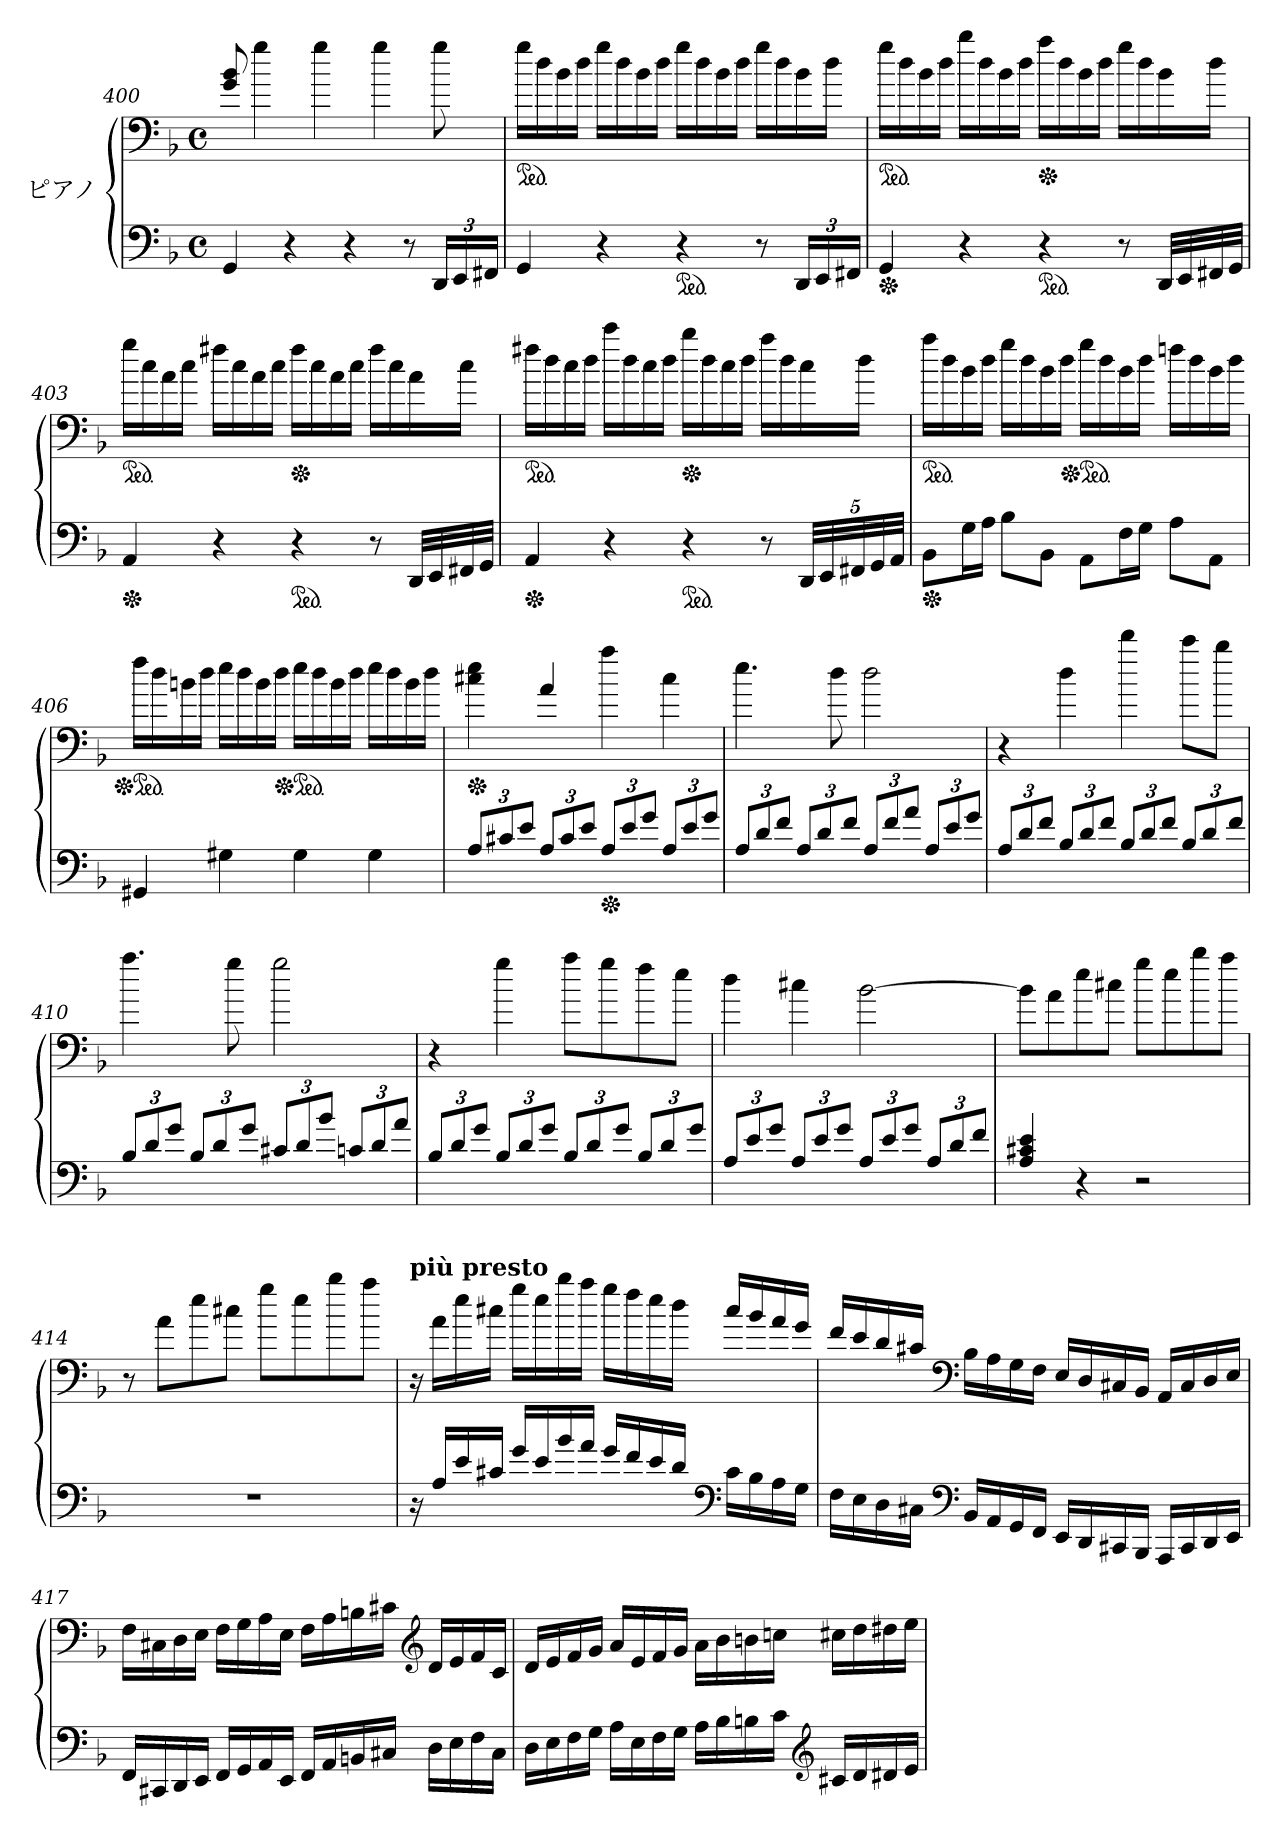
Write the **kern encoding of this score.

**kern	**kern
*part1	*part1
*staff2	*staff1
*I"ピアノ	*
*clefF4	*clefF4
*k[b-]	*k[b-]
*M4/4	*M4/4
*met(c)	*met(c)
=400	=400
4GG/	8g/ 8b-/
.	4gg\
4r	.
.	4gg\
4r	.
.	4gg\
8r	.
*Xbrackettup	*
24DD/LL	8gg\
24EE/	.
24FF#X/JJ	.
!!LO:PB:g=z
=401	=401
*	*ped
4GG/	16gg\LL
.	16dd\
.	16b-\
.	16dd\JJ
4r	16gg\LL
.	16dd\
.	16b-\
.	16dd\JJ
*ped	*
4r	16gg\LL
.	16dd\
.	16b-\
.	16dd\JJ
8r	16gg\LL
.	16dd\
24DD/LL	16b-\
24EE/	.
.	16dd\JJ
24FF#X/JJ	.
=402	=402
*Xped	*
*	*ped
4GG/	16gg\LL
.	16dd\
.	16b-\
.	16dd\JJ
4r	16bb-\LL
.	16dd\
.	16b-\
.	16dd\JJ
*ped	*
*	*Xped
4r	16aa\LL
.	16dd\
.	16b-\
.	16dd\JJ
8r	16gg\LL
.	16dd\
32DD/LLL	16b-\
32EE/	.
32FF#X/	16dd\JJ
32GG/JJJ	.
!!LO:LB:g=z
=403	=403
*Xped	*
*	*ped
4AA/	16gg\LL
.	16cc\
.	16a\
.	16cc\JJ
4r	16ff#X\LL
.	16cc\
.	16a\
.	16cc\JJ
*ped	*
*	*Xped
4r	16ff#\LL
.	16cc\
.	16a\
.	16cc\JJ
8r	16ff#\LL
.	16cc\
32DD/LLL	16a\
32EE/	.
32FF#X/	16cc\JJ
32GG/JJJ	.
=404	=404
*Xped	*
*	*ped
4AA/	16ff#X\LL
.	16dd\
.	16cc\
.	16dd\JJ
4r	16ccc\LL
.	16dd\
.	16cc\
.	16dd\JJ
*ped	*
*	*Xped
4r	16bb-\LL
.	16dd\
.	16cc\
.	16dd\JJ
8r	16aa\LL
.	16dd\
40DD/LLL	16cc\
40EE/	.
40FF#X/	.
.	16dd\JJ
40GG/	.
40AA/JJJ	.
!!LO:LB:g=z
=405	=405
*Xped	*
*	*ped
8BB-\L	16aa\LL
.	16dd\
16G\L	16b-\
16A\JJ	16dd\JJ
8B-\L	16gg\LL
.	16dd\
8BB-\J	16b-\
.	16dd\JJ
*	*Xped
*	*ped
8AA\L	16gg\LL
.	16dd\
16F\L	16b-\
16G\JJ	16dd\JJ
8A\L	16ffn\LL
.	16dd\
8AA\J	16b-\
.	16dd\JJ
=406	=406
*	*Xped
*	*ped
4GG#X/	16ff\LL
.	16dd\
.	16bn\
.	16dd\JJ
4G#X\	16ee\LL
.	16dd\
.	16b\
.	16dd\JJ
*	*Xped
*	*ped
4G#\	16ee\LL
.	16dd\
.	16b\
.	16dd\JJ
4G#\	16ee\LL
.	16dd\
.	16b\
.	16dd\JJ
!!LO:LB:g=z
=407	=407
*	*Xped
12A/L	4cc#X\ 4ee\
12c#X/	.
12e/J	.
12A/L	4a/
12c#/	.
12e/J	.
*Xped	*
12A/L	4aa\
12e/	.
12g/J	.
12A/L	4cc#\
12e/	.
12g/J	.
=408	=408
12A/L	4.ee\
12d/	.
12f/J	.
12A/L	.
12d/	.
.	8dd\
12f/J	.
12A/L	2dd\
12f/	.
12a/J	.
12A/L	.
12e/	.
12g/J	.
=409	=409
12A/L	4r
12d/	.
12f/J	.
12B-/L	4dd\
12d/	.
12f/J	.
12B-/L	4ddd\
12d/	.
12f/J	.
12B-/L	8ccc\L
12d/	.
.	8bb-\J
12f/J	.
!!LO:LB:g=z
=410	=410
12B-/L	4.aa\
12d/	.
12g/J	.
12B-/L	.
12d/	.
.	8gg\
12g/J	.
12c#X/L	2gg\
12d/	.
12b-/J	.
12cn/L	.
12d/	.
12a/J	.
=411	=411
12B-/L	4r
12d/	.
12g/J	.
12B-/L	4gg\
12d/	.
12g/J	.
12B-/L	8aa\L
12d/	.
.	8gg\
12g/J	.
12B-/L	8ff\
12d/	.
.	8ee\J
12g/J	.
=412	=412
12A/L	4dd\
12e/	.
12g/J	.
12A/L	4cc#X\
12e/	.
12g/J	.
12A/L	[2b-\
12e/	.
12g/J	.
12A/L	.
12d/	.
12f/J	.
!!LO:PB:g=z
=413	=413
4A/ 4c#X/ 4e/	8b-\L]
.	8a\
4r	8ee\
.	8cc#X\J
2r	8gg\L
.	8ee\
.	8bb-\
.	8aa\J
=414	=414
1r	8r
.	8a\L
.	8ee\
.	8cc#X\J
.	8gg\L
.	8ee\
.	8bb-\
.	8aa\J
=415	=415
!	!LO:TX:a:B:t=più presto
16r	16r
16A/LL	16a\LL
16e/	16ee\
16c#X/JJ	16cc#X\JJ
16g/LL	16gg\LL
16e/	16ee\
16b-/	16bb-\
16a/JJ	16aa\JJ
16g/LL	16gg\LL
16f/	16ff\
16e/	16ee\
16d/JJ	16dd\JJ
*clefF4	*
16c#\LL	16cc#/LL
16B-\	16b-/
16A\	16a/
16G\JJ	16g/JJ
!!LO:LB:g=z
=416	=416
16F\LL	16f/LL
16E\	16e/
16D\	16d/
16C#X\JJ	16c#X/JJ
*clefF4	*clefF4
16BB-/LL	16B-\LL
16AA/	16A\
16GG/	16G\
16FF/JJ	16F\JJ
16EE/LL	16E/LL
16DD/	16D/
16CC#X/	16C#X/
16BBB-/JJ	16BB-/JJ
16AAA/LL	16AA/LL
16CC#/	16C#/
16DD/	16D/
16EE/JJ	16E/JJ
=417	=417
16FF/LL	16F\LL
16CC#X/	16C#X\
16DD/	16D\
16EE/JJ	16E\JJ
16FF/LL	16F\LL
16GG/	16G\
16AA/	16A\
16EE/JJ	16E\JJ
16FF/LL	16F\LL
16AA/	16A\
16BBn/	16Bn\
16C#X/JJ	16c#X\JJ
*	*clefG2
16D\LL	16d/LL
16E\	16e/
16F\	16f/
16C#\JJ	16c#/JJ
!!LO:LB:g=z
=418	=418
16D\LL	16d/LL
16E\	16e/
16F\	16f/
16G\JJ	16g/JJ
16A\LL	16a/LL
16E\	16e/
16F\	16f/
16G\JJ	16g/JJ
16A\LL	16a\LL
16B-\	16b-\
16Bn\	16bn\
16c\JJ	16ccn\JJ
*clefG2	*
16c#X/LL	16cc#X\LL
16d/	16dd\
16d#X/	16dd#X\
16e/JJ	16ee\JJ
=	=
*-	*-
